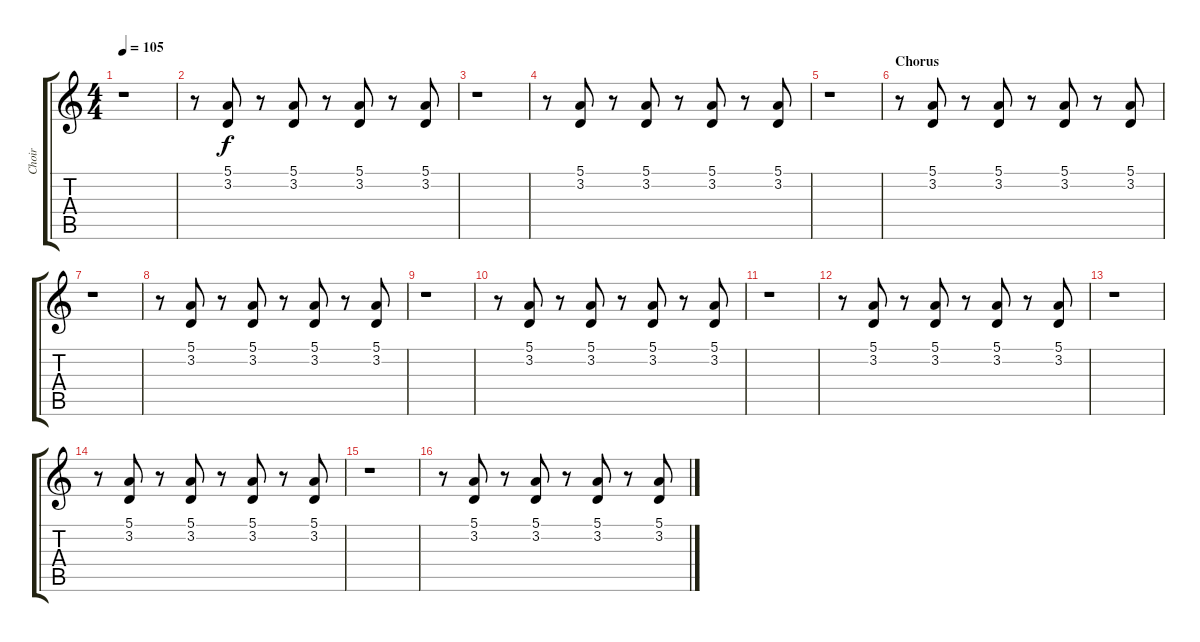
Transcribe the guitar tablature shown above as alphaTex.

\track ("Choir" "Choir") {instrument lead6voice}
\staff {score tabs}
\tuning (E4 B3 G3 D3 A2 E2) {hide}
\ts (4 4)
\tempo 105
\clef g2
\ks c
r.1{dy f} |
r.8 (5.1 3.2).8 r.8 (5.1 3.2).8 r.8 (5.1 3.2).8 r.8 (5.1 3.2).8 |
r.1 |
r.8 (5.1 3.2).8 r.8 (5.1 3.2).8 r.8 (5.1 3.2).8 r.8 (5.1 3.2).8 |
r.1 |
\section ("" "Chorus")
r.8{volume 8} (5.1 3.2).8 r.8 (5.1 3.2).8 r.8 (5.1 3.2).8 r.8 (5.1 3.2).8 |
r.1 |
r.8{volume 8} (5.1 3.2).8 r.8 (5.1 3.2).8 r.8 (5.1 3.2).8 r.8 (5.1 3.2).8 |
r.1 |
r.8{volume 8} (5.1 3.2).8 r.8 (5.1 3.2).8 r.8 (5.1 3.2).8 r.8 (5.1 3.2).8 |
r.1 |
r.8{volume 8} (5.1 3.2).8 r.8 (5.1 3.2).8 r.8 (5.1 3.2).8 r.8 (5.1 3.2).8 |
r.1 |
r.8{volume 8} (5.1 3.2).8 r.8 (5.1 3.2).8 r.8 (5.1 3.2).8 r.8 (5.1 3.2).8 |
r.1 |
r.8{volume 8} (5.1 3.2).8 r.8 (5.1 3.2).8 r.8 (5.1 3.2).8 r.8 (5.1 3.2).8
